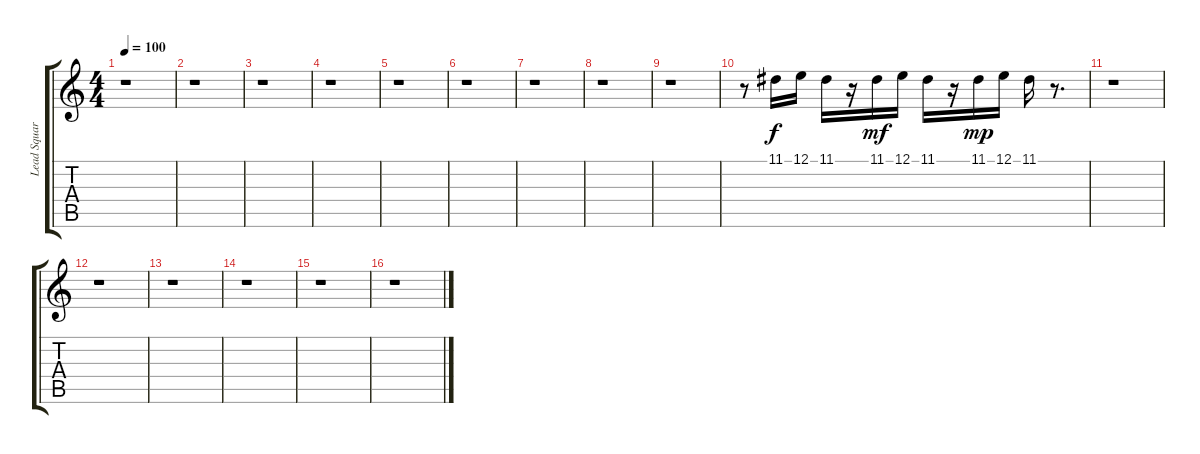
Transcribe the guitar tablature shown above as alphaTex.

\track ("Lead Square" "Lead Squar") {instrument lead1square}
\staff {score tabs}
\tuning (E4 B3 G3 D3 A2 E2) {hide}
\ts (4 4)
\tempo 100
\clef g2
\ks c
r.1{dy f} |
r.1 |
r.1 |
r.1 |
r.1 |
r.1 |
r.1 |
r.1 |
r.1 |
r.8 11.1.16 12.1.16 11.1.16 r.16 11.1.16{dy mf} 12.1.16 11.1.16 r.16 11.1.16{dy mp} 12.1.16 11.1.16 r.8{d} |
r.1 |
r.1 |
r.1 |
r.1 |
r.1 |
r.1
